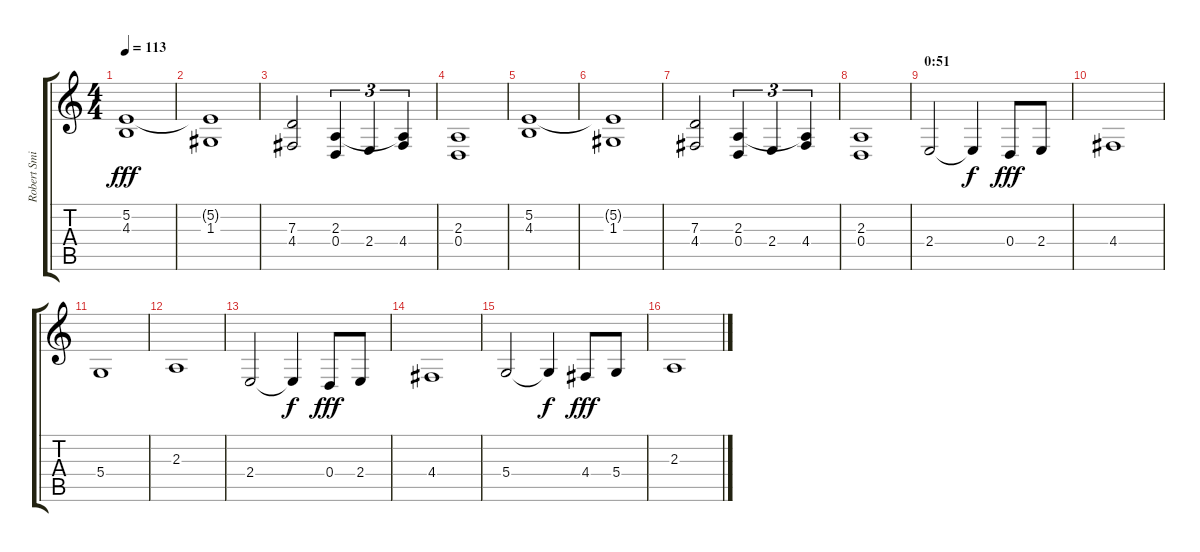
\track ("Robert Smith (keyboard 1)" "Robert Smi") {instrument pad2warm}
\staff {score tabs}
\tuning (E4 B3 G3 D3 A2 E2) {hide}
\ts (4 4)
\tempo 113
\clef g2
\ks c
(5.2 4.3).1{dy fff} |
(5.2{t} 1.3).1 |
(7.3 4.4).2 (2.3 0.4).4{tu (3 2)} 2.4.4{tu (3 2)} (2.3{t} 4.4).4{tu (3 2)} |
(2.3 0.4).1 |
(5.2 4.3).1 |
(5.2{t} 1.3).1 |
(7.3 4.4).2 (2.3 0.4).4{tu (3 2)} 2.4.4{tu (3 2)} (2.3{t} 4.4).4{tu (3 2)} |
(2.3 0.4).1 |
\section ("" "0:51")
2.4.2 2.4{t}.4{dy f} 0.4.8{dy fff} 2.4.8 |
4.4.1 |
5.4.1 |
2.3.1 |
2.4.2 2.4{t}.4{dy f} 0.4.8{dy fff} 2.4.8 |
4.4.1 |
5.4.2 5.4{t}.4{dy f} 4.4.8{dy fff} 5.4.8 |
2.3.1
